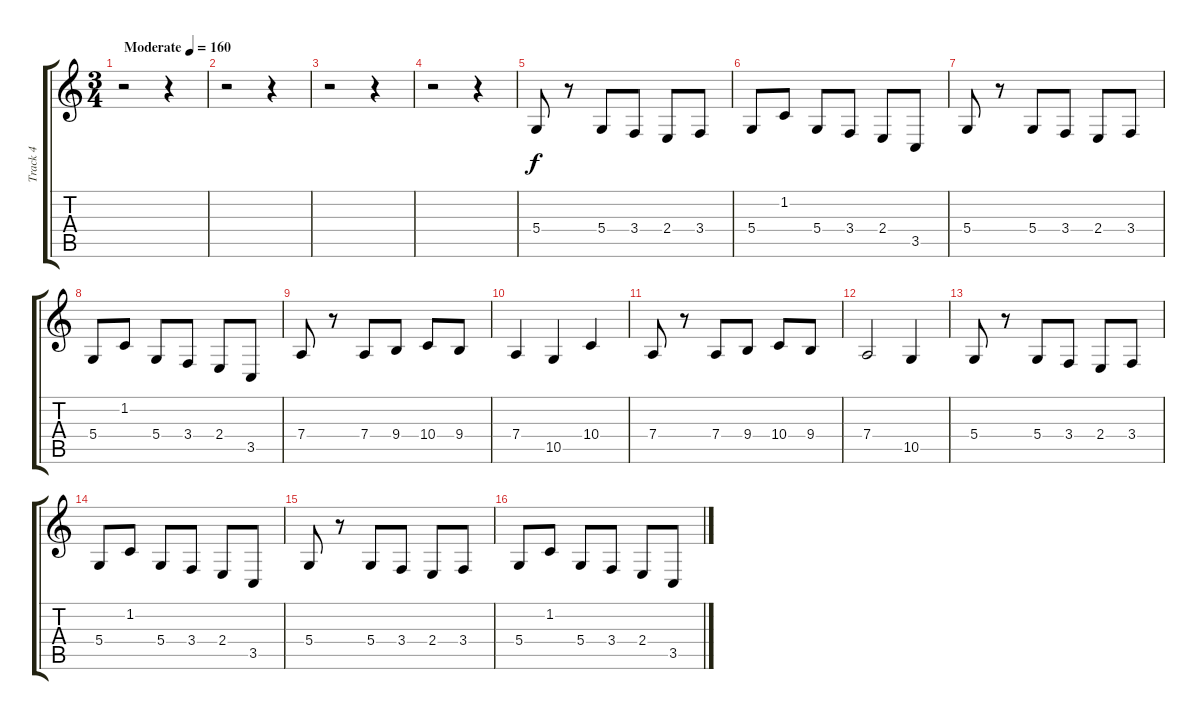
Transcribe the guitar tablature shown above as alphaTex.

\track ("Track 4" "Track 4") {instrument flute}
\staff {score tabs}
\tuning (E4 B3 G3 D3 A2 E2) {hide}
\ts (3 4)
\tempo (160 "Moderate")
\clef g2
\ks c
r.2{dy f instrument flute} r.4 |
r.2 r.4 |
r.2 r.4 |
r.2 r.4 |
5.4.8 r.8 5.4.8 3.4.8 2.4.8 3.4.8 |
5.4.8 1.2.8 5.4.8 3.4.8 2.4.8 3.5.8 |
5.4.8 r.8 5.4.8 3.4.8 2.4.8 3.4.8 |
5.4.8 1.2.8 5.4.8 3.4.8 2.4.8 3.5.8 |
7.4.8 r.8 7.4.8 9.4.8 10.4.8 9.4.8 |
7.4.4 10.5.4 10.4.4 |
7.4.8 r.8 7.4.8 9.4.8 10.4.8 9.4.8 |
7.4.2 10.5.4 |
5.4.8 r.8 5.4.8 3.4.8 2.4.8 3.4.8 |
5.4.8 1.2.8 5.4.8 3.4.8 2.4.8 3.5.8 |
5.4.8 r.8 5.4.8 3.4.8 2.4.8 3.4.8 |
5.4.8 1.2.8 5.4.8 3.4.8 2.4.8 3.5.8
